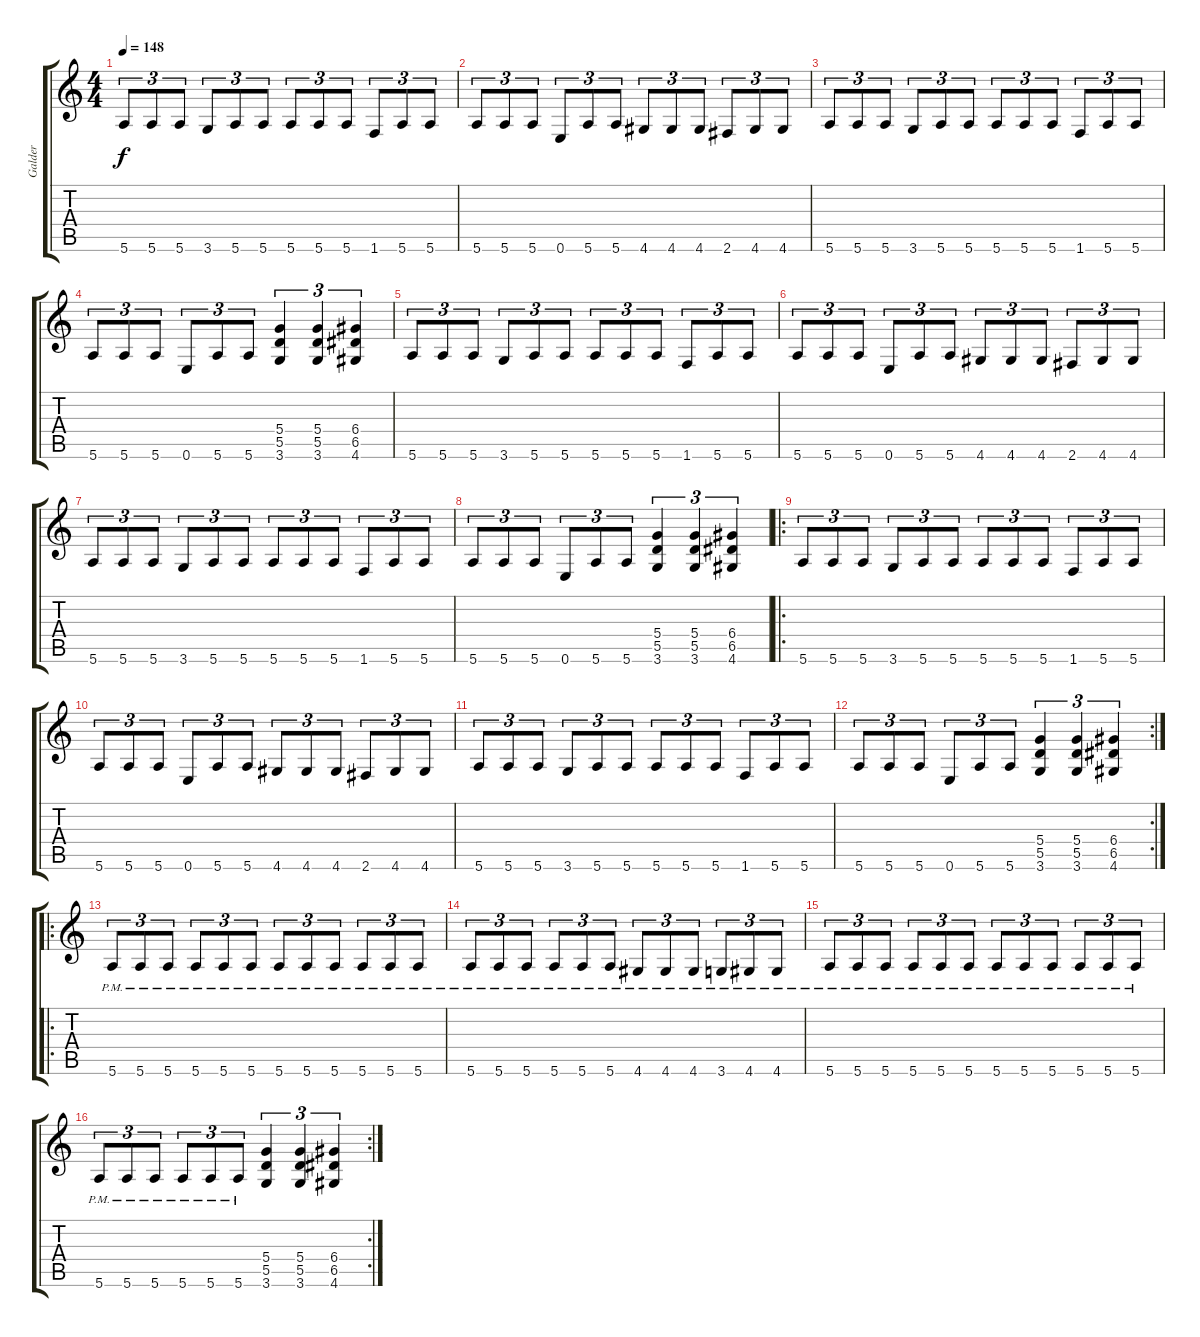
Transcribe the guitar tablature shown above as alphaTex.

\track ("Galder     ( Guitar )" "Galder    ") {instrument distortionguitar}
\staff {score tabs}
\tuning (E4 B3 G3 D3 A2 E2) {hide}
\ts (4 4)
\tempo 148
\clef g2
\ks c
5.6.8{tu (3 2) dy f instrument distortionguitar} 5.6.8{tu (3 2)} 5.6.8{tu (3 2)} 3.6.8{tu (3 2)} 5.6.8{tu (3 2)} 5.6.8{tu (3 2)} 5.6.8{tu (3 2)} 5.6.8{tu (3 2)} 5.6.8{tu (3 2)} 1.6.8{tu (3 2)} 5.6.8{tu (3 2)} 5.6.8{tu (3 2)} |
5.6.8{tu (3 2)} 5.6.8{tu (3 2)} 5.6.8{tu (3 2)} 0.6.8{tu (3 2)} 5.6.8{tu (3 2)} 5.6.8{tu (3 2)} 4.6.8{tu (3 2)} 4.6.8{tu (3 2)} 4.6.8{tu (3 2)} 2.6.8{tu (3 2)} 4.6.8{tu (3 2)} 4.6.8{tu (3 2)} |
5.6.8{tu (3 2)} 5.6.8{tu (3 2)} 5.6.8{tu (3 2)} 3.6.8{tu (3 2)} 5.6.8{tu (3 2)} 5.6.8{tu (3 2)} 5.6.8{tu (3 2)} 5.6.8{tu (3 2)} 5.6.8{tu (3 2)} 1.6.8{tu (3 2)} 5.6.8{tu (3 2)} 5.6.8{tu (3 2)} |
5.6.8{tu (3 2)} 5.6.8{tu (3 2)} 5.6.8{tu (3 2)} 0.6.8{tu (3 2)} 5.6.8{tu (3 2)} 5.6.8{tu (3 2)} (5.4 5.5 3.6).4{tu (3 2)} (5.4 5.5 3.6).4{tu (3 2)} (6.4 6.5 4.6).4{tu (3 2)} |
5.6.8{tu (3 2)} 5.6.8{tu (3 2)} 5.6.8{tu (3 2)} 3.6.8{tu (3 2)} 5.6.8{tu (3 2)} 5.6.8{tu (3 2)} 5.6.8{tu (3 2)} 5.6.8{tu (3 2)} 5.6.8{tu (3 2)} 1.6.8{tu (3 2)} 5.6.8{tu (3 2)} 5.6.8{tu (3 2)} |
5.6.8{tu (3 2)} 5.6.8{tu (3 2)} 5.6.8{tu (3 2)} 0.6.8{tu (3 2)} 5.6.8{tu (3 2)} 5.6.8{tu (3 2)} 4.6.8{tu (3 2)} 4.6.8{tu (3 2)} 4.6.8{tu (3 2)} 2.6.8{tu (3 2)} 4.6.8{tu (3 2)} 4.6.8{tu (3 2)} |
5.6.8{tu (3 2)} 5.6.8{tu (3 2)} 5.6.8{tu (3 2)} 3.6.8{tu (3 2)} 5.6.8{tu (3 2)} 5.6.8{tu (3 2)} 5.6.8{tu (3 2)} 5.6.8{tu (3 2)} 5.6.8{tu (3 2)} 1.6.8{tu (3 2)} 5.6.8{tu (3 2)} 5.6.8{tu (3 2)} |
5.6.8{tu (3 2)} 5.6.8{tu (3 2)} 5.6.8{tu (3 2)} 0.6.8{tu (3 2)} 5.6.8{tu (3 2)} 5.6.8{tu (3 2)} (5.4 5.5 3.6).4{tu (3 2)} (5.4 5.5 3.6).4{tu (3 2)} (6.4 6.5 4.6).4{tu (3 2)} |
\ro
5.6.8{tu (3 2)} 5.6.8{tu (3 2)} 5.6.8{tu (3 2)} 3.6.8{tu (3 2)} 5.6.8{tu (3 2)} 5.6.8{tu (3 2)} 5.6.8{tu (3 2)} 5.6.8{tu (3 2)} 5.6.8{tu (3 2)} 1.6.8{tu (3 2)} 5.6.8{tu (3 2)} 5.6.8{tu (3 2)} |
5.6.8{tu (3 2)} 5.6.8{tu (3 2)} 5.6.8{tu (3 2)} 0.6.8{tu (3 2)} 5.6.8{tu (3 2)} 5.6.8{tu (3 2)} 4.6.8{tu (3 2)} 4.6.8{tu (3 2)} 4.6.8{tu (3 2)} 2.6.8{tu (3 2)} 4.6.8{tu (3 2)} 4.6.8{tu (3 2)} |
5.6.8{tu (3 2)} 5.6.8{tu (3 2)} 5.6.8{tu (3 2)} 3.6.8{tu (3 2)} 5.6.8{tu (3 2)} 5.6.8{tu (3 2)} 5.6.8{tu (3 2)} 5.6.8{tu (3 2)} 5.6.8{tu (3 2)} 1.6.8{tu (3 2)} 5.6.8{tu (3 2)} 5.6.8{tu (3 2)} |
\rc 2
5.6.8{tu (3 2)} 5.6.8{tu (3 2)} 5.6.8{tu (3 2)} 0.6.8{tu (3 2)} 5.6.8{tu (3 2)} 5.6.8{tu (3 2)} (5.4 5.5 3.6).4{tu (3 2)} (5.4 5.5 3.6).4{tu (3 2)} (6.4 6.5 4.6).4{tu (3 2)} |
\ro
5.6{pm}.8{tu (3 2)} 5.6{pm}.8{tu (3 2)} 5.6{pm}.8{tu (3 2)} 5.6{pm}.8{tu (3 2)} 5.6{pm}.8{tu (3 2)} 5.6{pm}.8{tu (3 2)} 5.6{pm}.8{tu (3 2)} 5.6{pm}.8{tu (3 2)} 5.6{pm}.8{tu (3 2)} 5.6{pm}.8{tu (3 2)} 5.6{pm}.8{tu (3 2)} 5.6{pm}.8{tu (3 2)} |
5.6{pm}.8{tu (3 2)} 5.6{pm}.8{tu (3 2)} 5.6{pm}.8{tu (3 2)} 5.6{pm}.8{tu (3 2)} 5.6{pm}.8{tu (3 2)} 5.6{pm}.8{tu (3 2)} 4.6{pm}.8{tu (3 2)} 4.6{pm}.8{tu (3 2)} 4.6{pm}.8{tu (3 2)} 3.6{pm}.8{tu (3 2)} 4.6{pm}.8{tu (3 2)} 4.6{pm}.8{tu (3 2)} |
5.6{pm}.8{tu (3 2)} 5.6{pm}.8{tu (3 2)} 5.6{pm}.8{tu (3 2)} 5.6{pm}.8{tu (3 2)} 5.6{pm}.8{tu (3 2)} 5.6{pm}.8{tu (3 2)} 5.6{pm}.8{tu (3 2)} 5.6{pm}.8{tu (3 2)} 5.6{pm}.8{tu (3 2)} 5.6{pm}.8{tu (3 2)} 5.6{pm}.8{tu (3 2)} 5.6{pm}.8{tu (3 2)} |
\rc 2
5.6{pm}.8{tu (3 2)} 5.6{pm}.8{tu (3 2)} 5.6{pm}.8{tu (3 2)} 5.6{pm}.8{tu (3 2)} 5.6{pm}.8{tu (3 2)} 5.6{pm}.8{tu (3 2)} (5.4 5.5 3.6).4{tu (3 2)} (5.4 5.5 3.6).4{tu (3 2)} (6.4 6.5 4.6).4{tu (3 2)}
